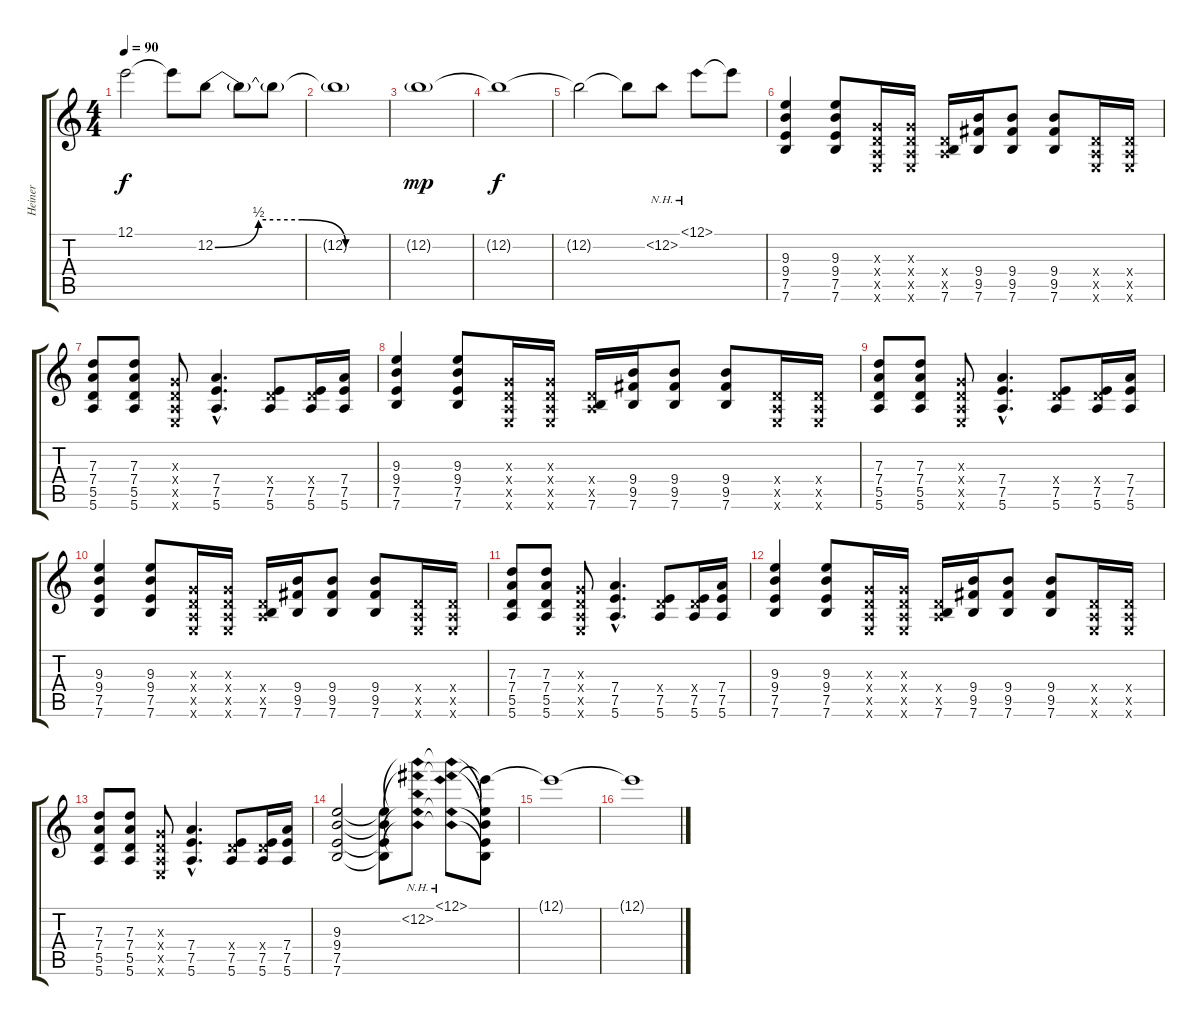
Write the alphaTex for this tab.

\track ("Heiner" "Heiner") {instrument overdrivenguitar}
\staff {score tabs}
\tuning (E4 B3 G3 D3 A2 E2) {hide}
\ts (4 4)
\tempo 90
\clef g2
\ks c
12.1{t}.2{dy f} 12.1{t}.8 12.2{be (custom 0 0 15 2 30 2 45 0 60 0)}.8 12.2{t}.8 12.2{t}.8 |
12.2{t}.1 |
12.2{g}.1{dy mp} |
12.2{t}.1{dy f} |
12.2{t}.2 12.2{t}.8 12.2{nh}.8 12.1{nh}.8 12.1{t}.8 |
(9.3 9.4 7.5 7.6).4 (9.3 9.4 7.5 7.6).8 (0.3{x} 0.4{x} 0.5{x} 0.6{x}).16 (0.3{x} 0.4{x} 0.5{x} 0.6{x}).16 (0.4{x} 0.5{x} 7.6).16 (9.4 9.5 7.6).16 (9.4 9.5 7.6).8 (9.4 9.5 7.6).8 (0.4{x} 0.5{x} 0.6{x}).16 (0.4{x} 0.5{x} 0.6{x}).16 |
(7.3 7.4 5.5 5.6).8 (7.3 7.4 5.5 5.6).8 (0.3{x} 0.4{x} 0.5{x} 0.6{x}).8 (7.4{hac} 7.5{hac} 5.6{hac}).4{d} (0.4{x} 7.5 5.6).8 (0.4{x} 7.5 5.6).16 (7.4 7.5 5.6).16 |
(9.3 9.4 7.5 7.6).4 (9.3 9.4 7.5 7.6).8 (0.3{x} 0.4{x} 0.5{x} 0.6{x}).16 (0.3{x} 0.4{x} 0.5{x} 0.6{x}).16 (0.4{x} 0.5{x} 7.6).16 (9.4 9.5 7.6).16 (9.4 9.5 7.6).8 (9.4 9.5 7.6).8 (0.4{x} 0.5{x} 0.6{x}).16 (0.4{x} 0.5{x} 0.6{x}).16 |
(7.3 7.4 5.5 5.6).8 (7.3 7.4 5.5 5.6).8 (0.3{x} 0.4{x} 0.5{x} 0.6{x}).8 (7.4{hac} 7.5{hac} 5.6{hac}).4{d} (0.4{x} 7.5 5.6).8 (0.4{x} 7.5 5.6).16 (7.4 7.5 5.6).16 |
(9.3 9.4 7.5 7.6).4 (9.3 9.4 7.5 7.6).8 (0.3{x} 0.4{x} 0.5{x} 0.6{x}).16 (0.3{x} 0.4{x} 0.5{x} 0.6{x}).16 (0.4{x} 0.5{x} 7.6).16 (9.4 9.5 7.6).16 (9.4 9.5 7.6).8 (9.4 9.5 7.6).8 (0.4{x} 0.5{x} 0.6{x}).16 (0.4{x} 0.5{x} 0.6{x}).16 |
(7.3 7.4 5.5 5.6).8 (7.3 7.4 5.5 5.6).8 (0.3{x} 0.4{x} 0.5{x} 0.6{x}).8 (7.4{hac} 7.5{hac} 5.6{hac}).4{d} (0.4{x} 7.5 5.6).8 (0.4{x} 7.5 5.6).16 (7.4 7.5 5.6).16 |
(9.3 9.4 7.5 7.6).4 (9.3 9.4 7.5 7.6).8 (0.3{x} 0.4{x} 0.5{x} 0.6{x}).16 (0.3{x} 0.4{x} 0.5{x} 0.6{x}).16 (0.4{x} 0.5{x} 7.6).16 (9.4 9.5 7.6).16 (9.4 9.5 7.6).8 (9.4 9.5 7.6).8 (0.4{x} 0.5{x} 0.6{x}).16 (0.4{x} 0.5{x} 0.6{x}).16 |
(7.3 7.4 5.5 5.6).8 (7.3 7.4 5.5 5.6).8 (0.3{x} 0.4{x} 0.5{x} 0.6{x}).8 (7.4{hac} 7.5{hac} 5.6{hac}).4{d} (0.4{x} 7.5 5.6).8 (0.4{x} 7.5 5.6).16 (7.4 7.5 5.6).16 |
(9.3 9.4 7.5 7.6).2 (9.3{t} 9.4{t} 7.5{t} 7.6{t}).8 (12.2{nh} 9.3{nh t} 9.4{nh t} 7.5{nh t} 7.6{nh t}).8 (12.1{nh} 9.3{nh t} 9.4{nh t} 7.5{nh t} 7.6{nh t}).8 (12.1{t} 9.3{t} 9.4{t} 7.5{t} 7.6{t}).8 |
12.1{t}.1 |
12.1{t}.1
